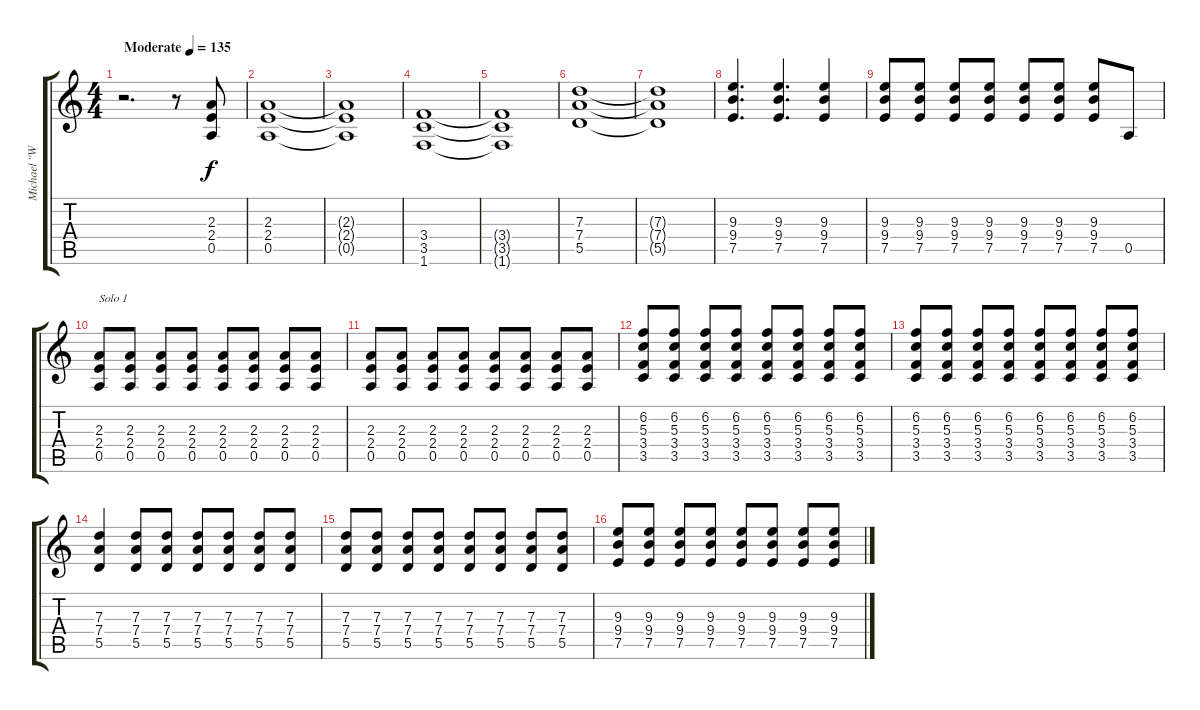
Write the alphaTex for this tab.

\track ("Michael \"Würzel\" Burston" "Michael \"W") {instrument distortionguitar}
\staff {score tabs}
\tuning (E4 B3 G3 D3 A2 E2) {hide}
\ts (4 4)
\tempo (135 "Moderate")
\clef g2
\ks c
r.2{d dy f instrument distortionguitar} r.8 (2.3 2.4 0.5).8 |
(2.3 2.4 0.5).1 |
(2.3{t} 2.4{t} 0.5{t}).1 |
(3.4 3.5 1.6).1 |
(3.4{t} 3.5{t} 1.6{t}).1 |
(7.3 7.4 5.5).1 |
(7.3{t} 7.4{t} 5.5{t}).1 |
(9.3 9.4 7.5).4{d} (9.3 9.4 7.5).4{d} (9.3 9.4 7.5).4 |
(9.3 9.4 7.5).8 (9.3 9.4 7.5).8 (9.3 9.4 7.5).8 (9.3 9.4 7.5).8 (9.3 9.4 7.5).8 (9.3 9.4 7.5).8 (9.3 9.4 7.5).8 0.5.8 |
(2.3 2.4 0.5).8{txt "Solo 1"} (2.3 2.4 0.5).8 (2.3 2.4 0.5).8 (2.3 2.4 0.5).8 (2.3 2.4 0.5).8 (2.3 2.4 0.5).8 (2.3 2.4 0.5).8 (2.3 2.4 0.5).8 |
(2.3 2.4 0.5).8 (2.3 2.4 0.5).8 (2.3 2.4 0.5).8 (2.3 2.4 0.5).8 (2.3 2.4 0.5).8 (2.3 2.4 0.5).8 (2.3 2.4 0.5).8 (2.3 2.4 0.5).8 |
(6.2 5.3 3.4 3.5).8 (6.2 5.3 3.4 3.5).8 (6.2 5.3 3.4 3.5).8 (6.2 5.3 3.4 3.5).8 (6.2 5.3 3.4 3.5).8 (6.2 5.3 3.4 3.5).8 (6.2 5.3 3.4 3.5).8 (6.2 5.3 3.4 3.5).8 |
(6.2 5.3 3.4 3.5).8 (6.2 5.3 3.4 3.5).8 (6.2 5.3 3.4 3.5).8 (6.2 5.3 3.4 3.5).8 (6.2 5.3 3.4 3.5).8 (6.2 5.3 3.4 3.5).8 (6.2 5.3 3.4 3.5).8 (6.2 5.3 3.4 3.5).8 |
(7.3 7.4 5.5).4 (7.3 7.4 5.5).8 (7.3 7.4 5.5).8 (7.3 7.4 5.5).8 (7.3 7.4 5.5).8 (7.3 7.4 5.5).8 (7.3 7.4 5.5).8 |
(7.3 7.4 5.5).8 (7.3 7.4 5.5).8 (7.3 7.4 5.5).8 (7.3 7.4 5.5).8 (7.3 7.4 5.5).8 (7.3 7.4 5.5).8 (7.3 7.4 5.5).8 (7.3 7.4 5.5).8 |
(9.3 9.4 7.5).8 (9.3 9.4 7.5).8 (9.3 9.4 7.5).8 (9.3 9.4 7.5).8 (9.3 9.4 7.5).8 (9.3 9.4 7.5).8 (9.3 9.4 7.5).8 (9.3 9.4 7.5).8
